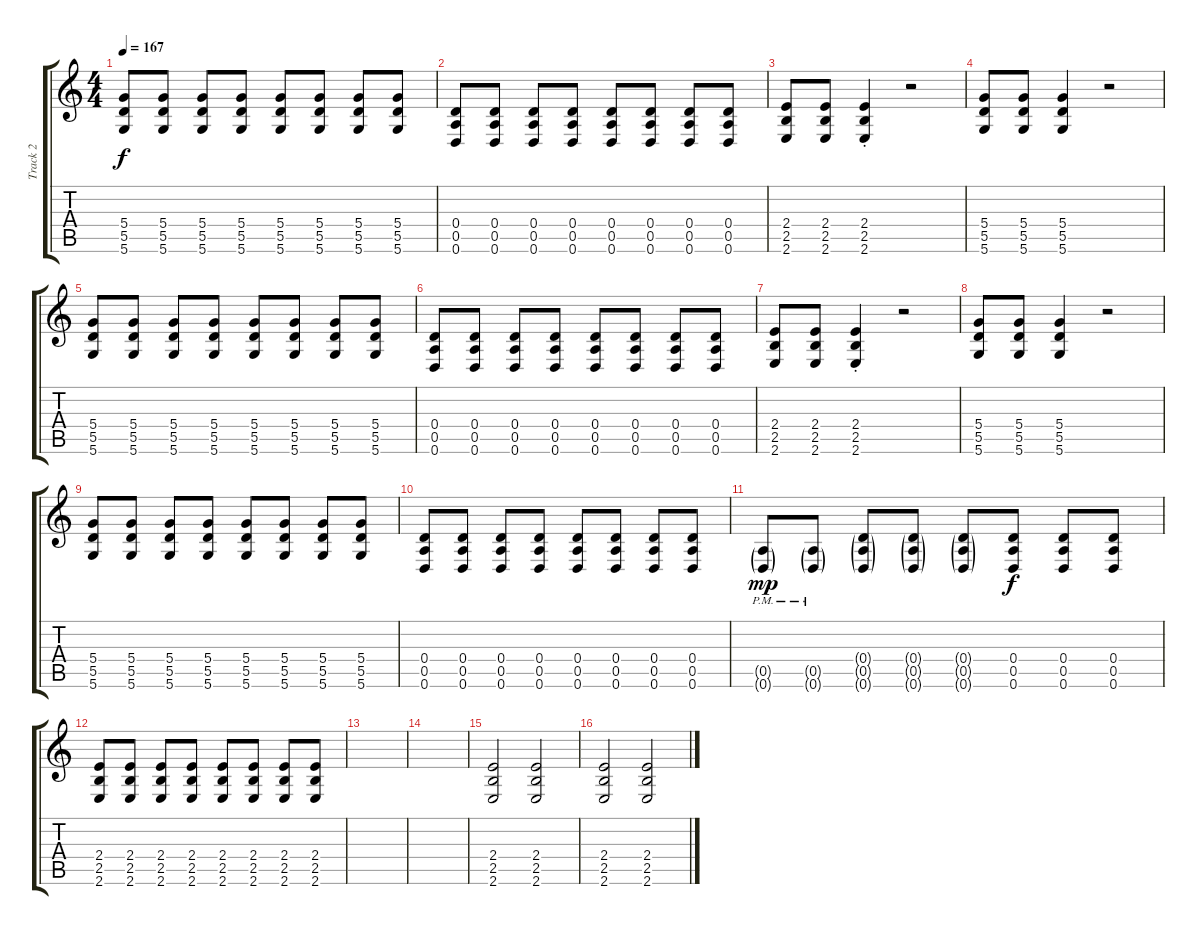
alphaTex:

\track ("Track 2" "Track 2") {instrument overdrivenguitar}
\staff {score tabs}
\tuning (E4 B3 G3 D3 A2 D2) {hide}
\ts (4 4)
\tempo 167
\clef g2
\ks c
(5.4 5.5 5.6).8{dy f} (5.4 5.5 5.6).8 (5.4 5.5 5.6).8 (5.4 5.5 5.6).8 (5.4 5.5 5.6).8 (5.4 5.5 5.6).8 (5.4 5.5 5.6).8 (5.4 5.5 5.6).8 |
(0.4 0.5 0.6).8 (0.4 0.5 0.6).8 (0.4 0.5 0.6).8 (0.4 0.5 0.6).8 (0.4 0.5 0.6).8 (0.4 0.5 0.6).8 (0.4 0.5 0.6).8 (0.4 0.5 0.6).8 |
(2.4 2.5 2.6).8 (2.4 2.5 2.6).8 (2.4{st} 2.5 2.6).4 r.2 |
(5.4 5.5 5.6).8 (5.4 5.5 5.6).8 (5.4 5.5 5.6).4 r.2 |
(5.4 5.5 5.6).8 (5.4 5.5 5.6).8 (5.4 5.5 5.6).8 (5.4 5.5 5.6).8 (5.4 5.5 5.6).8 (5.4 5.5 5.6).8 (5.4 5.5 5.6).8 (5.4 5.5 5.6).8 |
(0.4 0.5 0.6).8 (0.4 0.5 0.6).8 (0.4 0.5 0.6).8 (0.4 0.5 0.6).8 (0.4 0.5 0.6).8 (0.4 0.5 0.6).8 (0.4 0.5 0.6).8 (0.4 0.5 0.6).8 |
(2.4 2.5 2.6).8 (2.4 2.5 2.6).8 (2.4{st} 2.5 2.6).4 r.2 |
(5.4 5.5 5.6).8 (5.4 5.5 5.6).8 (5.4 5.5 5.6).4 r.2 |
(5.4 5.5 5.6).8 (5.4 5.5 5.6).8 (5.4 5.5 5.6).8 (5.4 5.5 5.6).8 (5.4 5.5 5.6).8 (5.4 5.5 5.6).8 (5.4 5.5 5.6).8 (5.4 5.5 5.6).8 |
(0.4 0.5 0.6).8 (0.4 0.5 0.6).8 (0.4 0.5 0.6).8 (0.4 0.5 0.6).8 (0.4 0.5 0.6).8 (0.4 0.5 0.6).8 (0.4 0.5 0.6).8 (0.4 0.5 0.6).8 |
(0.5{g pm} 0.6{g pm}).8{dy mp} (0.5{g pm} 0.6{g pm}).8 (0.4{g} 0.5{g} 0.6{g}).8 (0.4{g} 0.5{g} 0.6{g}).8 (0.4{g} 0.5{g} 0.6{g}).8 (0.4 0.5 0.6).8{dy f} (0.4 0.5 0.6).8 (0.4 0.5 0.6).8 |
(2.4 2.5 2.6).8 (2.4 2.5 2.6).8 (2.4 2.5 2.6).8 (2.4 2.5 2.6).8 (2.4 2.5 2.6).8 (2.4 2.5 2.6).8 (2.4 2.5 2.6).8 (2.4 2.5 2.6).8 |
|
|
(2.4 2.5 2.6).2 (2.4 2.5 2.6).2 |
(2.4 2.5 2.6).2 (2.4 2.5 2.6).2
